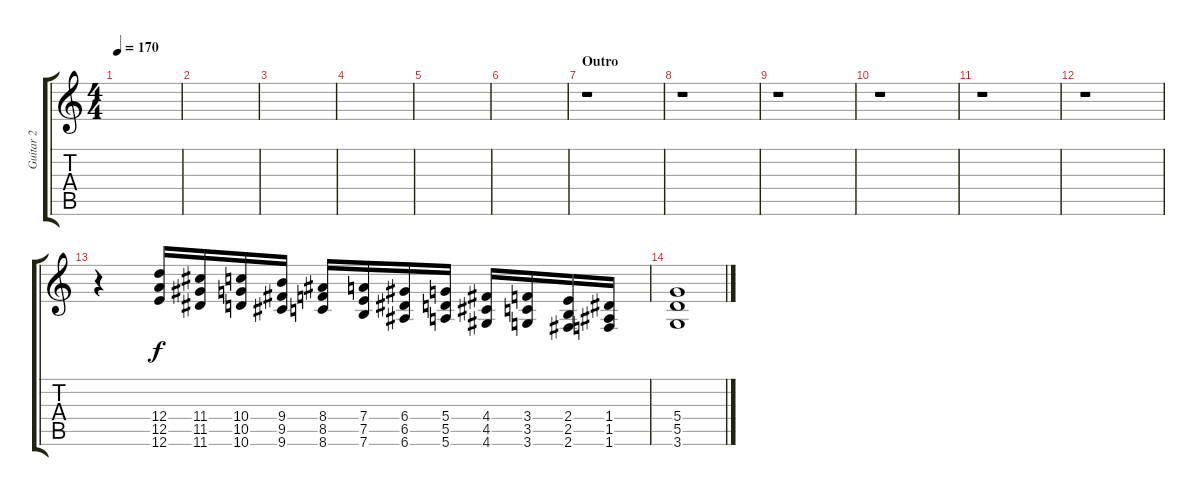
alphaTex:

\track ("Guitar 2" "Guitar 2") {instrument distortionguitar}
\staff {score tabs}
\tuning (E4 B3 G3 D3 A2 E2) {hide}
\ts (4 4)
\tempo 170
\clef g2
\ks c
|
|
|
|
|
|
\section ("" "Outro")
r.1 |
r.1 |
r.1 |
r.1 |
r.1 |
r.1 |
r.4 (12.4 12.5 12.6).16{instrument guitarfretnoise} (11.4 11.5 11.6).16 (10.4 10.5 10.6).16 (9.4 9.5 9.6).16 (8.4 8.5 8.6).16 (7.4 7.5 7.6).16 (6.4 6.5 6.6).16 (5.4 5.5 5.6).16 (4.4 4.5 4.6).16 (3.4 3.5 3.6).16 (2.4 2.5 2.6).16 (1.4 1.5 1.6).16 |
(5.4 5.5 3.6).1{instrument distortionguitar}
